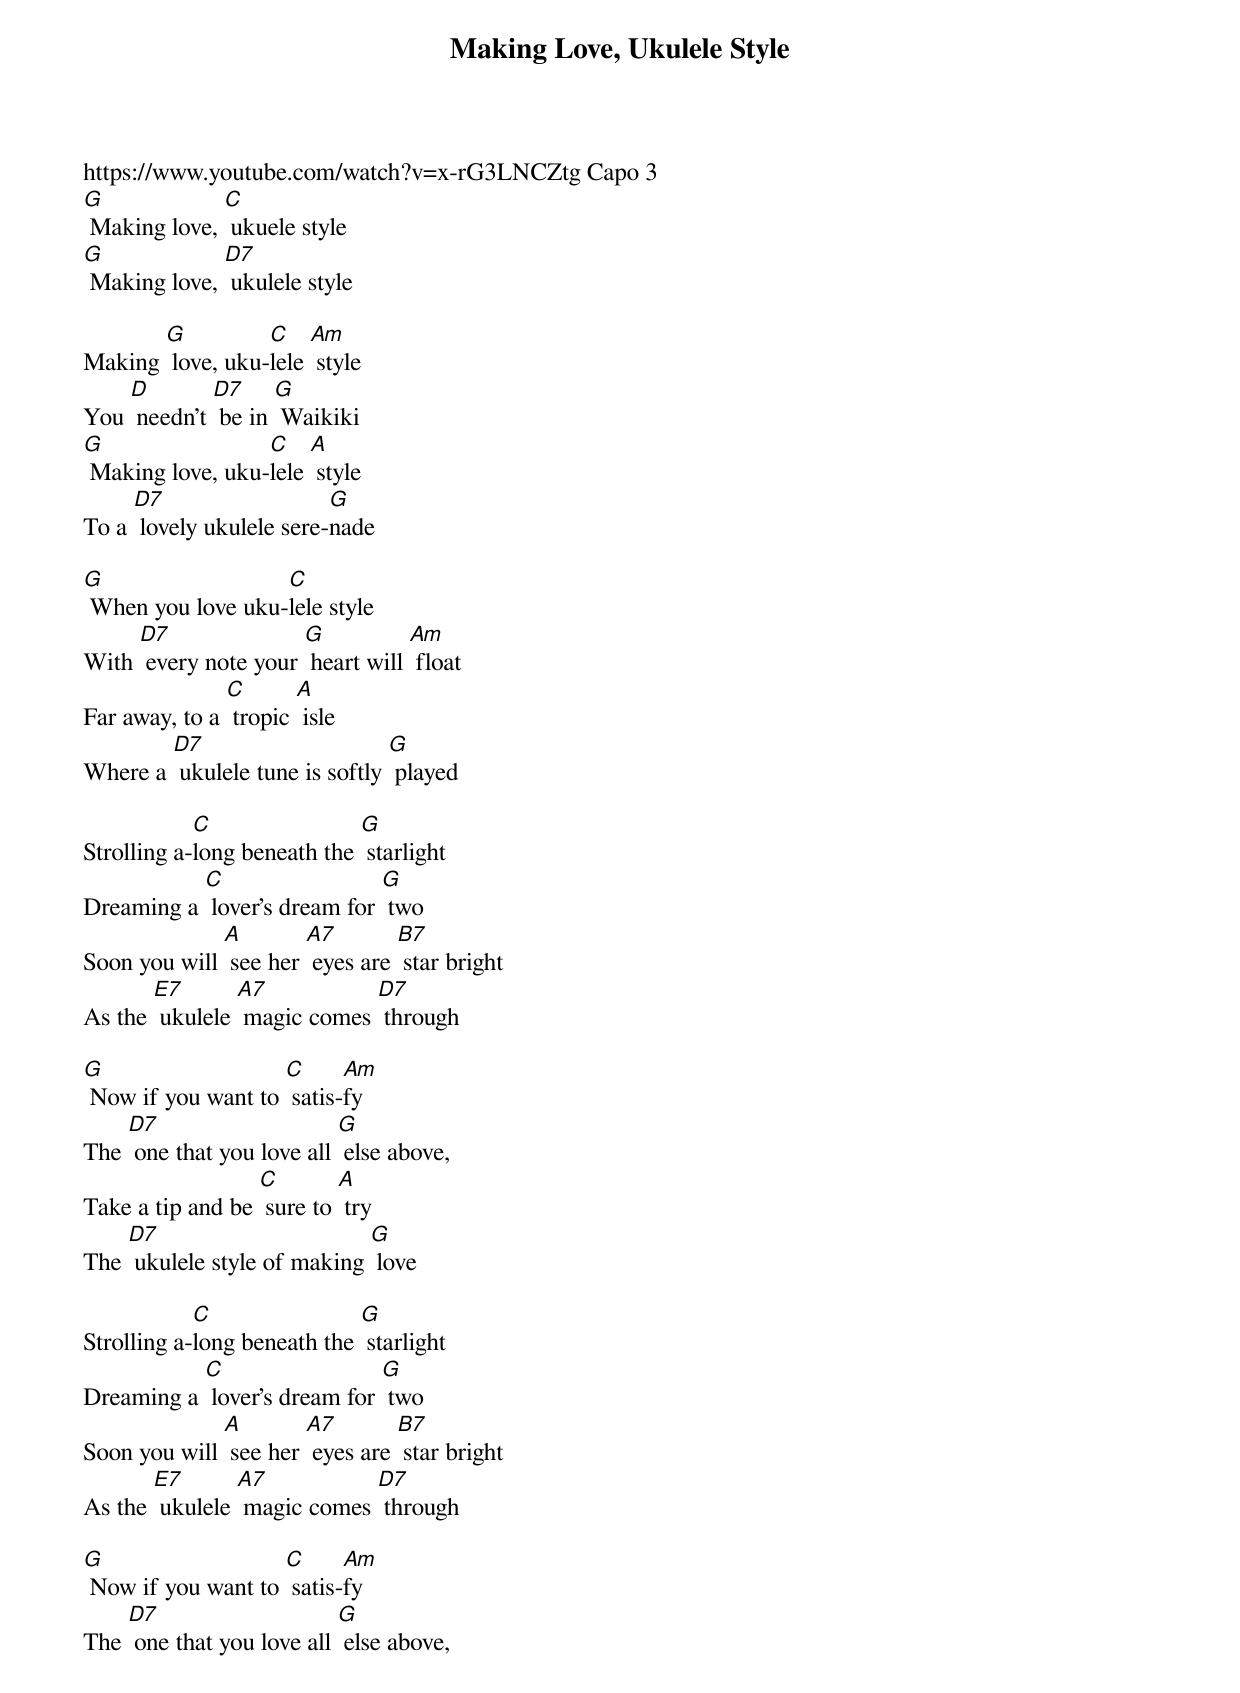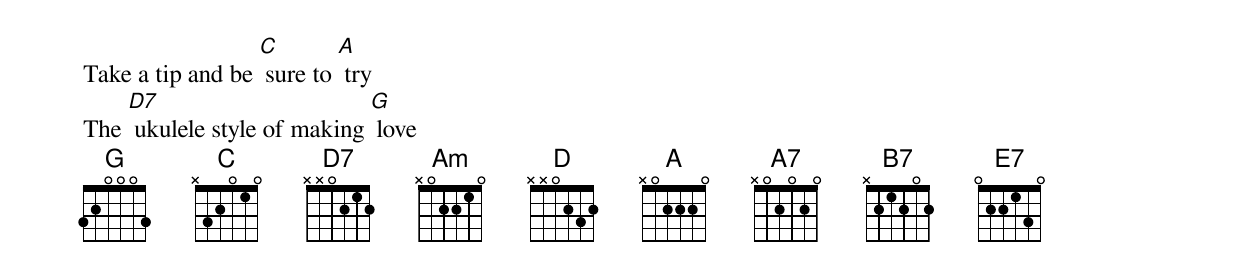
{t: Making Love, Ukulele Style }
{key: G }
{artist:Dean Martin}
https://www.youtube.com/watch?v=x-rG3LNCZtg Capo 3
{c: }
[G] Making love, [C] ukuele style
[G] Making love, [D7] ukulele style

Making [G] love, uku-[C]lele [Am] style
You [D] needn't [D7] be in [G] Waikiki
[G] Making love, uku-[C]lele [A] style
To a [D7] lovely ukulele sere-[G]nade

[G] When you love uku-[C]lele style
With [D7] every note your [G] heart will [Am] float
Far away, to a [C] tropic [A] isle
Where a [D7] ukulele tune is softly [G] played

Strolling a-[C]long beneath the [G] starlight
Dreaming a [C] lover's dream for [G] two
Soon you will [A] see her [A7] eyes are [B7] star bright
As the [E7] ukulele [A7] magic comes [D7] through

[G] Now if you want to [C] satis-[Am]fy
The [D7] one that you love all [G] else above,
Take a tip and be [C] sure to [A] try
The [D7] ukulele style of making [G] love

Strolling a-[C]long beneath the [G] starlight
Dreaming a [C] lover's dream for [G] two
Soon you will [A] see her [A7] eyes are [B7] star bright
As the [E7] ukulele [A7] magic comes [D7] through

[G] Now if you want to [C] satis-[Am]fy
The [D7] one that you love all [G] else above,
Take a tip and be [C] sure to [A] try
The [D7] ukulele style of making [G] love
